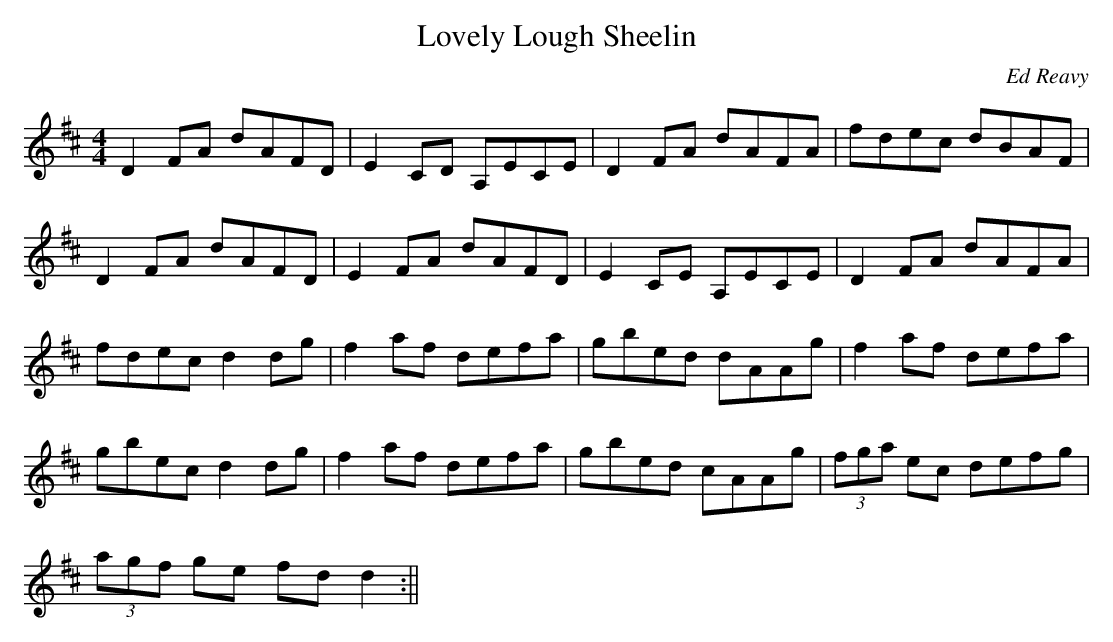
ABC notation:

X:1
T:Lovely Lough Sheelin
C:Ed Reavy
M:4/4
L:1/8
K:D
D2 FA dAFD|E2 CD A,ECE|D2 FA dAFA|fdec dBAF|
D2 FA dAFD|E2 FA dAFD|E2 CE A,ECE|D2 FA dAFA|
fdec d2 dg|f2 af defa|gbed dAAg|f2 af defa|
gbec d2 dg|f2 af defa|gbed cAAg|(3fga ec defg|
(3agf ge fd d2:||
